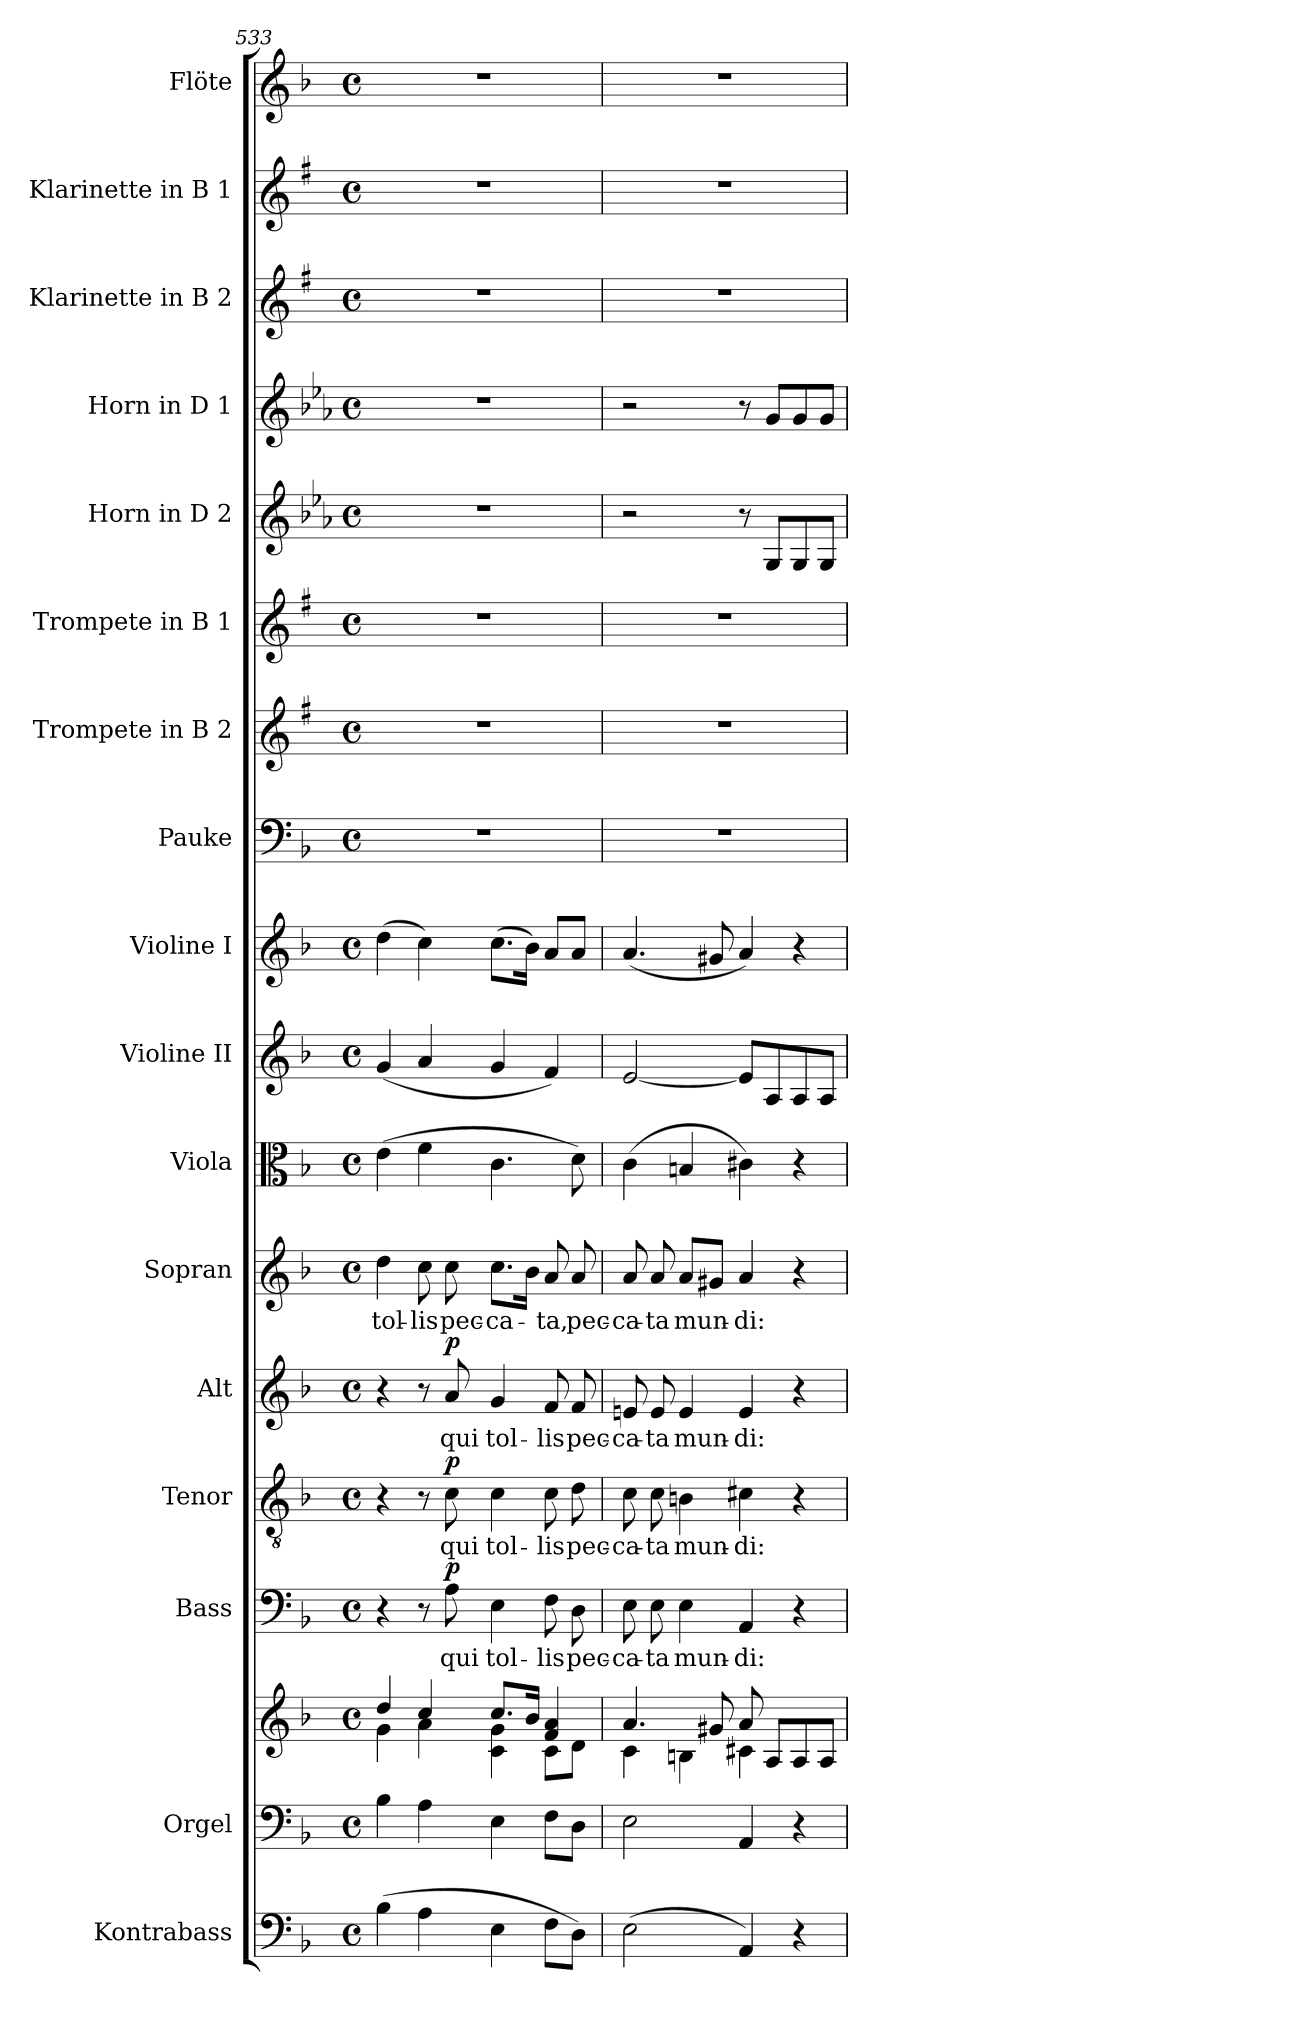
**kern	**kern	**kern	**kern	**text	**dynam	**kern	**text	**dynam	**kern	**text	**dynam	**kern	**text	**kern	**kern	**kern	**kern	**kern	**kern	**kern	**kern	**kern	**kern	**kern
*part17	*part16	*part16	*part15	*part15	*part15	*part14	*part14	*part14	*part13	*part13	*part13	*part12	*part12	*part11	*part10	*part9	*part8	*part7	*part6	*part5	*part4	*part3	*part2	*part1
*staff18	*staff17	*staff16	*staff15	*staff15	*staff15	*staff14	*staff14	*staff14	*staff13	*staff13	*staff13	*staff12	*staff12	*staff11	*staff10	*staff9	*staff8	*staff7	*staff6	*staff5	*staff4	*staff3	*staff2	*staff1
*I"Kontrabass	*I"Orgel	*	*I"Bass	*	*	*I"Tenor	*	*	*I"Alt	*	*	*I"Sopran	*	*I"Viola	*I"Violine II	*I"Violine I	*I"Pauke	*I"Trompete in B 2	*I"Trompete in B 1	*I"Horn in D 2	*I"Horn in D 1	*I"Klarinette in B 2	*I"Klarinette in B 1	*I"Flöte
*I'Kb.	*I'Org.	*	*I'B	*	*	*I'T	*	*	*I'A	*	*	*I'S	*	*I'Vla.	*I'Vl. II	*I'Vl. I	*I'Pk.	*I'Trp. 2	*I'Trp. 1	*I'Hrn. 2	*I'Hrn. 1	*I'Kl. 2	*I'Kl. 1	*I'Fl.
!!LO:PB:g=z
*clefF4	*clefF4	*clefG2	*clefF4	*	*	*clefGv2	*	*	*clefG2	*	*	*clefG2	*	*clefC3	*clefG2	*clefG2	*clefF4	*clefG2	*clefG2	*clefG2	*clefG2	*clefG2	*clefG2	*clefG2
*ITrd7c12	*	*	*	*	*	*	*	*	*	*	*	*	*	*	*	*	*	*ITrd1c2	*ITrd1c2	*ITrd-1c-2	*ITrd-1c-2	*ITrd1c2	*ITrd1c2	*
*k[b-]	*k[b-]	*k[b-]	*k[b-]	*	*	*k[b-]	*	*	*k[b-]	*	*	*k[b-]	*	*k[b-]	*k[b-]	*k[b-]	*k[b-]	*k[b-]	*k[b-]	*k[b-]	*k[b-]	*k[b-]	*k[b-]	*k[b-]
*F:	*F:	*F:	*F:	*	*	*F:	*	*	*F:	*	*	*F:	*	*F:	*F:	*F:	*F:	*F:	*F:	*F:	*F:	*F:	*F:	*F:
*M4/4	*M4/4	*M4/4	*M4/4	*	*	*M4/4	*	*	*M4/4	*	*	*M4/4	*	*M4/4	*M4/4	*M4/4	*M4/4	*M4/4	*M4/4	*M4/4	*M4/4	*M4/4	*M4/4	*M4/4
*met(c)	*met(c)	*met(c)	*met(c)	*	*	*met(c)	*	*	*met(c)	*	*	*met(c)	*	*met(c)	*met(c)	*met(c)	*met(c)	*met(c)	*met(c)	*met(c)	*met(c)	*met(c)	*met(c)	*met(c)
=533	=533	=533	=533	=533	=533	=533	=533	=533	=533	=533	=533	=533	=533	=533	=533	=533	=533	=533	=533	=533	=533	=533	=533	=533
*	*	*^	*	*	*	*	*	*	*	*	*	*	*	*	*	*	*	*	*	*	*	*	*	*
!	!	!	!	!	!	!	!	!	!	!	!	!	!	!LO:LY:b	!	!	!	!	!	!	!	!	!	!	!
(>4BB-\	4B-\	4dd/	4g\	4r	.	.	4r	.	.	4r	.	.	4dd\	tol-	(>4e\	(<4g/	(>4dd\	1r	1r	1r	1r	1r	1r	1r	1r
!	!	!	!	!	!	!	!	!	!	!	!	!	!	!LO:LY:b	!	!	!	!	!	!	!	!	!	!	!
4AA\	4A\	4cc/	4a\	8r	.	.	8r	.	.	8r	.	.	8cc\	-lis	4f\	4a/	4cc\)	.	.	.	.	.	.	.	.
!	!	!	!	!	!LO:LY:b	!LO:DY:a	!	!LO:LY:b	!LO:DY:a	!	!LO:LY:b	!LO:DY:a	!	!LO:LY:b	!	!	!	!	!	!	!	!	!	!	!
.	.	.	.	8A\	qui	p	8c\	qui	p	8a/	qui	p	8cc\	pec-	.	.	.	.	.	.	.	.	.	.	.
!	!	!	!	!	!LO:LY:b	!	!	!LO:LY:b	!	!	!LO:LY:b	!	!	!LO:LY:b	!	!	!	!	!	!	!	!	!	!	!
4EE\	4E\	8.cc/L	4c\ 4g\	4E\	tol-	.	4c\	tol-	.	4g/	tol-	.	8.cc\L	-ca-	4.c\	4g/	(>8.cc\L	.	.	.	.	.	.	.	.
.	.	16b-/Jk	.	.	.	.	.	.	.	.	.	.	16b-\Jk	.	.	.	16b-\Jk)	.	.	.	.	.	.	.	.
!	!	!	!	!	!LO:LY:b	!	!	!LO:LY:b	!	!	!LO:LY:b	!	!	!LO:LY:b	!	!	!	!	!	!	!	!	!	!	!
8FF\L	8F\L	4f/ 4a/	8c\L	8F\	-lis	.	8c\	-lis	.	8f/	-lis	.	8a/	-ta,	.	4f/)	8a/L	.	.	.	.	.	.	.	.
!	!	!	!	!	!LO:LY:b	!	!	!LO:LY:b	!	!	!LO:LY:b	!	!	!LO:LY:b	!	!	!	!	!	!	!	!	!	!	!
8DD\J)	8D\J	.	8d\J	8D\	pec-	.	8d\	pec-	.	8f/	pec-	.	8a/	pec-	8d\)	.	8a/J	.	.	.	.	.	.	.	.
=534	=534	=534	=534	=534	=534	=534	=534	=534	=534	=534	=534	=534	=534	=534	=534	=534	=534	=534	=534	=534	=534	=534	=534	=534	=534
!	!	!	!	!	!LO:LY:b	!	!	!LO:LY:b	!	!	!LO:LY:b	!	!	!LO:LY:b	!	!	!	!	!	!	!	!	!	!	!
(>2EE\	2E\	4.a/	4c\	8E\	-ca-	.	8c\	-ca-	.	8en/	-ca-	.	8a/	-ca-	(<4c\	[2e/	(<4.a/	1r	1r	1r	2r	2r	1r	1r	1r
!	!	!	!	!	!LO:LY:b	!	!	!LO:LY:b	!	!	!LO:LY:b	!	!	!LO:LY:b	!	!	!	!	!	!	!	!	!	!	!
.	.	.	.	8E\	-ta	.	8c\	-ta	.	8e/	-ta	.	8a/	-ta	.	.	.	.	.	.	.	.	.	.	.
!	!	!	!	!	!LO:LY:b	!	!	!LO:LY:b	!	!	!LO:LY:b	!	!	!LO:LY:b	!	!	!	!	!	!	!	!	!	!	!
.	.	.	4Bn\	4E\	mun-	.	4Bn\	mun-	.	4e/	mun-	.	8a/L	mun-	4Bn/	.	.	.	.	.	.	.	.	.	.
.	.	8g#X/	.	.	.	.	.	.	.	.	.	.	8g#X/J	.	.	.	8g#X/	.	.	.	.	.	.	.	.
!	!	!	!	!	!LO:LY:b	!	!	!LO:LY:b	!	!	!LO:LY:b	!	!	!LO:LY:b	!	!	!	!	!	!	!	!	!	!	!
4AAA/)	4AA/	8a/	4c#X\	4AA/	-di:	.	4c#X\	-di:	.	4e/	-di:	.	4a/	-di:	4c#X\)	8e/L]	4a/)	.	.	.	8r	8r	.	.	.
.	.	8A/L	.	.	.	.	.	.	.	.	.	.	.	.	.	8A/	.	.	.	.	8A/L	8a/L	.	.	.
4r	4r	8A/	4ryy	4r	.	.	4r	.	.	4r	.	.	4r	.	4r	8A/	4r	.	.	.	8A/	8a/	.	.	.
.	.	8A/J	.	.	.	.	.	.	.	.	.	.	.	.	.	8A/J	.	.	.	.	8A/J	8a/J	.	.	.
*	*	*v	*v	*	*	*	*	*	*	*	*	*	*	*	*	*	*	*	*	*	*	*	*	*	*
=	=	=	=	=	=	=	=	=	=	=	=	=	=	=	=	=	=	=	=	=	=	=	=	=
*-	*-	*-	*-	*-	*-	*-	*-	*-	*-	*-	*-	*-	*-	*-	*-	*-	*-	*-	*-	*-	*-	*-	*-	*-
